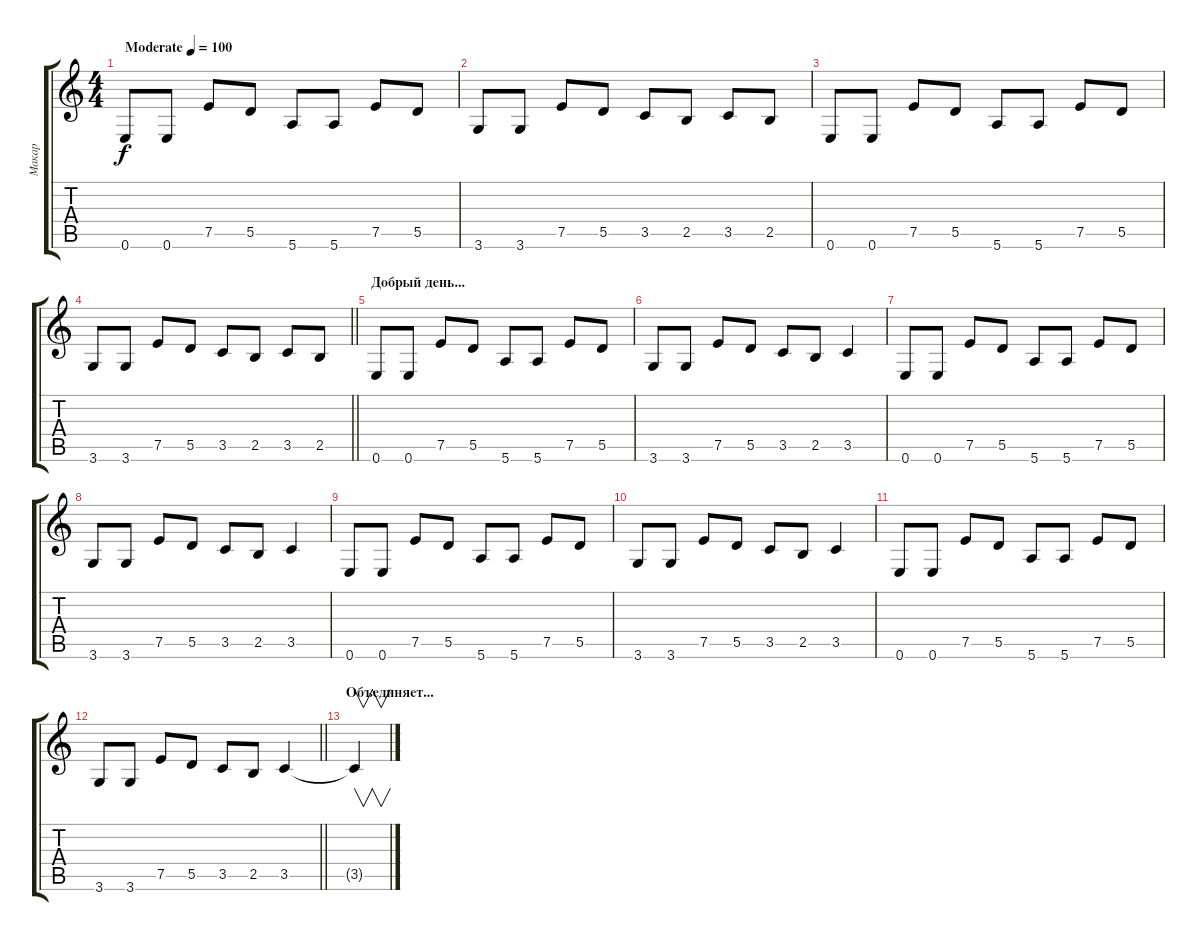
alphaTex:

\track ("Макар" "Макар") {instrument overdrivenguitar}
\staff {score tabs}
\tuning (E4 B3 G3 D3 A2 E2) {hide}
\ts (4 4)
\tempo (100 "Moderate")
\clef g2
\ks c
0.6.8{dy f instrument overdrivenguitar} 0.6.8 7.5.8 5.5.8 5.6.8 5.6.8 7.5.8 5.5.8 |
3.6.8 3.6.8 7.5.8 5.5.8 3.5.8 2.5.8 3.5.8 2.5.8 |
0.6.8 0.6.8 7.5.8 5.5.8 5.6.8 5.6.8 7.5.8 5.5.8 |
\barLineRight lightlight
3.6.8 3.6.8 7.5.8 5.5.8 3.5.8 2.5.8 3.5.8 2.5.8 |
\section ("" "Добрый день...")
0.6.8 0.6.8 7.5.8 5.5.8 5.6.8 5.6.8 7.5.8 5.5.8 |
3.6.8 3.6.8 7.5.8 5.5.8 3.5.8 2.5.8 3.5.4 |
0.6.8 0.6.8 7.5.8 5.5.8 5.6.8 5.6.8 7.5.8 5.5.8 |
3.6.8 3.6.8 7.5.8 5.5.8 3.5.8 2.5.8 3.5.4 |
0.6.8 0.6.8 7.5.8 5.5.8 5.6.8 5.6.8 7.5.8 5.5.8 |
3.6.8 3.6.8 7.5.8 5.5.8 3.5.8 2.5.8 3.5.4 |
0.6.8 0.6.8 7.5.8 5.5.8 5.6.8 5.6.8 7.5.8 5.5.8 |
\barLineRight lightlight
3.6.8 3.6.8 7.5.8 5.5.8 3.5.8 2.5.8 3.5.4 |
\section ("" "Объединяет...")
3.5{t}.4{v}
